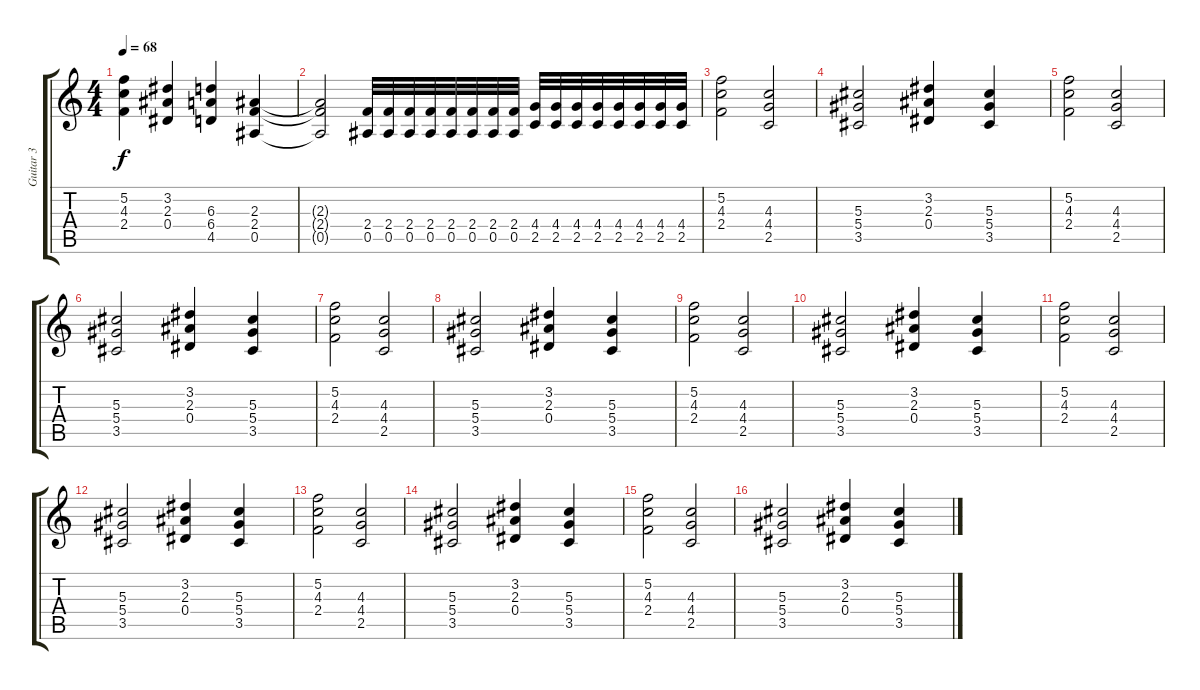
\track ("Guitar 3" "Guitar 3") {instrument distortionguitar}
\staff {score tabs}
\tuning (F4 C4 Ab3 Eb3 Bb2 F2) {hide}
\ts (4 4)
\tempo 68
\clef g2
\ks c
(5.2 4.3 2.4).4{dy f} (3.2 2.3 0.4).4 (6.3 6.4 4.5).4 (2.3 2.4 0.5).4 |
(2.3{t} 2.4{t} 0.5{t}).2 (2.4 0.5).32 (2.4 0.5).32 (2.4 0.5).32 (2.4 0.5).32 (2.4 0.5).32 (2.4 0.5).32 (2.4 0.5).32 (2.4 0.5).32 (4.4 2.5).32 (4.4 2.5).32 (4.4 2.5).32 (4.4 2.5).32 (4.4 2.5).32 (4.4 2.5).32 (4.4 2.5).32 (4.4 2.5).32 |
\section ("" "")
(5.2 4.3 2.4).2 (4.3 4.4 2.5).2 |
(5.3 5.4 3.5).2 (3.2 2.3 0.4).4 (5.3 5.4 3.5).4 |
(5.2 4.3 2.4).2 (4.3 4.4 2.5).2 |
(5.3 5.4 3.5).2 (3.2 2.3 0.4).4 (5.3 5.4 3.5).4 |
\section ("" "")
(5.2 4.3 2.4).2 (4.3 4.4 2.5).2 |
(5.3 5.4 3.5).2 (3.2 2.3 0.4).4 (5.3 5.4 3.5).4 |
(5.2 4.3 2.4).2 (4.3 4.4 2.5).2 |
(5.3 5.4 3.5).2 (3.2 2.3 0.4).4 (5.3 5.4 3.5).4 |
(5.2 4.3 2.4).2 (4.3 4.4 2.5).2 |
(5.3 5.4 3.5).2 (3.2 2.3 0.4).4 (5.3 5.4 3.5).4 |
(5.2 4.3 2.4).2 (4.3 4.4 2.5).2 |
(5.3 5.4 3.5).2 (3.2 2.3 0.4).4 (5.3 5.4 3.5).4 |
(5.2 4.3 2.4).2 (4.3 4.4 2.5).2 |
(5.3 5.4 3.5).2 (3.2 2.3 0.4).4 (5.3 5.4 3.5).4
